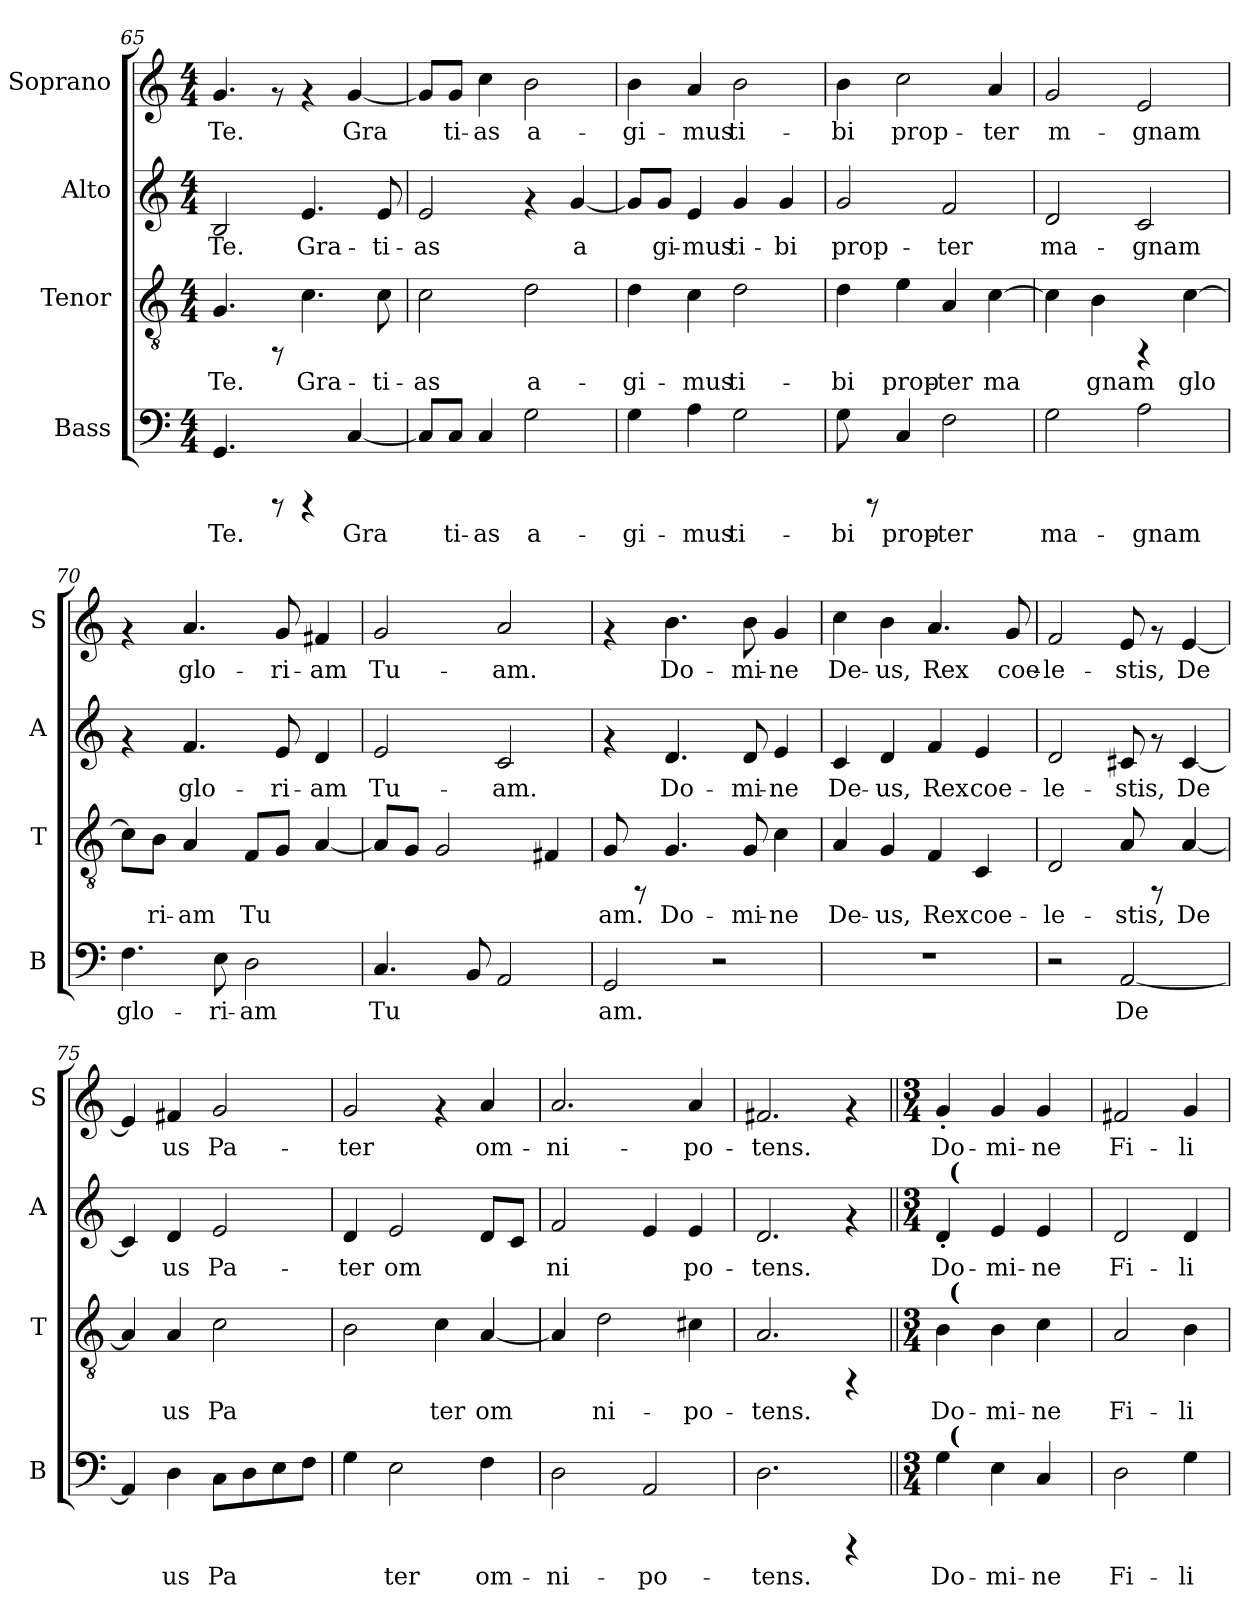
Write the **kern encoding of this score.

**kern	**text	**kern	**text	**kern	**text	**kern	**text
*part4	*part4	*part3	*part3	*part2	*part2	*part1	*part1
*staff4	*staff4	*staff3	*staff3	*staff2	*staff2	*staff1	*staff1
*I"Bass	*	*I"Tenor	*	*I"Alto	*	*I"Soprano	*
*I'B	*	*I'T	*	*I'A	*	*I'S	*
*clefF4	*	*clefGv2	*	*clefG2	*	*clefG2	*
*k[]	*	*k[]	*	*k[]	*	*k[]	*
*C:	*	*C:	*	*C:	*	*C:	*
*M4/4	*	*M4/4	*	*M4/4	*	*M4/4	*
=65	=65	=65	=65	=65	=65	=65	=65
!	!LO:LY:b:cj	!	!LO:LY:b:cj	!	!LO:LY:b:cj	!	!LO:LY:b:cj
4.GG/	Te.	4.G/	Te.	2B/	Te.	4.g/	Te.
8rCCC	.	8rFF	.	.	.	8rf	.
!	!	!	!LO:LY:b:cj	!	!LO:LY:b:cj	!	!
4rCCC	.	4.c\	Gra-	4.e/	Gra-	4rf	.
!	!LO:LY:b:cj	!	!	!	!	!	!LO:LY:b:cj
[<4C/	Gra-	.	.	.	.	[<4g/	Gra-
!	!	!	!LO:LY:b:cj	!	!LO:LY:b:cj	!	!
.	.	8c\	-ti-	8e/	-ti-	.	.
=66	=66	=66	=66	=66	=66	=66	=66
!	!LO:LY:b:cj	!	!LO:LY:b:cj	!	!LO:LY:b:cj	!	!LO:LY:b:cj
8C/L]	--	2c\	-as	2e/	-as	8g/L]	--
!	!LO:LY:b:cj	!	!	!	!	!	!LO:LY:b:cj
8C/J	-ti-	.	.	.	.	8g/J	-ti-
!	!LO:LY:b:cj	!	!	!	!	!	!LO:LY:b:cj
4C/	-as	.	.	.	.	4cc\	-as
!	!LO:LY:b:cj	!	!LO:LY:b:cj	!	!	!	!LO:LY:b:cj
2G\	a-	2d\	a-	4rf	.	2b\	a-
!	!	!	!	!	!LO:LY:b:cj	!	!
.	.	.	.	[>4g/	a-	.	.
!!LO:PB:g=z
=67	=67	=67	=67	=67	=67	=67	=67
!	!LO:LY:b:cj	!	!LO:LY:b:cj	!	!LO:LY:b:cj	!	!LO:LY:b:cj
4G\	-gi-	4d\	-gi-	8g/L]	--	4b\	-gi-
!	!	!	!	!	!LO:LY:b:cj	!	!
.	.	.	.	8g/J	-gi-	.	.
!	!LO:LY:b:cj	!	!LO:LY:b:cj	!	!LO:LY:b:cj	!	!LO:LY:b:cj
4A\	-mus	4c\	-mus	4e/	-mus	4a/	-mus
!	!LO:LY:b:cj	!	!LO:LY:b:cj	!	!LO:LY:b:cj	!	!LO:LY:b:cj
2G\	ti-	2d\	ti-	4g/	ti-	2b\	ti-
!	!	!	!	!	!LO:LY:b:cj	!	!
.	.	.	.	4g/	-bi	.	.
=68	=68	=68	=68	=68	=68	=68	=68
!	!LO:LY:b:cj	!	!LO:LY:b:cj	!	!LO:LY:b:cj	!	!LO:LY:b:cj
8G\	-bi	4d\	-bi	2g/	prop-	4b\	-bi
8rCCC	.	.	.	.	.	.	.
!	!LO:LY:b:cj	!	!LO:LY:b:cj	!	!	!	!LO:LY:b:cj
4C/	prop-	4e\	prop-	.	.	2cc\	prop-
!	!LO:LY:b:cj	!	!LO:LY:b:cj	!	!LO:LY:b:cj	!	!
2F\	-ter	4A/	-ter	2f/	-ter	.	.
!	!	!	!LO:LY:b:cj	!	!	!	!LO:LY:b:cj
.	.	[>4c\	ma-	.	.	4a/	-ter
=69	=69	=69	=69	=69	=69	=69	=69
!	!LO:LY:b:cj	!	!LO:LY:b:cj	!	!LO:LY:b:cj	!	!LO:LY:b:cj
2G\	ma-	4c\]	--	2d/	ma-	2g/	m-
!	!	!	!LO:LY:b:cj	!	!	!	!
.	.	4B\	-gnam	.	.	.	.
!	!LO:LY:b:cj	!	!	!	!LO:LY:b:cj	!	!LO:LY:b:cj
2A\	-gnam	4rFF	.	2c/	-gnam	2e/	-gnam
!	!	!	!LO:LY:b:cj	!	!	!	!
.	.	[>4c\	glo-	.	.	.	.
=70	=70	=70	=70	=70	=70	=70	=70
!	!LO:LY:b:cj	!	!LO:LY:b:cj	!	!	!	!
4.F\	glo-	8c\L]	--	4rf	.	4rf	.
!	!	!	!LO:LY:b:cj	!	!	!	!
.	.	8B\J	-ri-	.	.	.	.
!	!	!	!LO:LY:b:cj	!	!LO:LY:b:cj	!	!LO:LY:b:cj
.	.	4A/	-am	4.f/	glo-	4.a/	glo-
!	!LO:LY:b:cj	!	!	!	!	!	!
8E\	-ri-	.	.	.	.	.	.
!	!LO:LY:b:cj	!	!LO:LY:b:cj	!	!	!	!
2D\	-am	8F/L	Tu-	.	.	.	.
!	!	!	!LO:LY:b:cj	!	!LO:LY:b:cj	!	!LO:LY:b:cj
.	.	8G/J	--	8e/	-ri-	8g/	-ri-
!	!	!	!LO:LY:b:cj	!	!LO:LY:b:cj	!	!LO:LY:b:cj
.	.	[<4A/	--	4d/	-am	4f#X/	-am
=71	=71	=71	=71	=71	=71	=71	=71
!	!LO:LY:b:cj	!	!LO:LY:b:cj	!	!LO:LY:b:cj	!	!LO:LY:b:cj
4.C/	Tu-	8A/L]	--	2e/	Tu-	2g/	Tu-
!	!	!	!LO:LY:b:cj	!	!	!	!
.	.	8G/J	--	.	.	.	.
!	!	!	!LO:LY:b:cj	!	!	!	!
.	.	2G/	--	.	.	.	.
!	!LO:LY:b:cj	!	!	!	!	!	!
8BB/	--	.	.	.	.	.	.
!	!LO:LY:b:cj	!	!	!	!LO:LY:b:cj	!	!LO:LY:b:cj
2AA/	--	.	.	2c/	-am.	2a/	-am.
!	!	!	!LO:LY:b:cj	!	!	!	!
.	.	4F#X/	--	.	.	.	.
!!LO:LB:g=z
=72	=72	=72	=72	=72	=72	=72	=72
!	!LO:LY:b:cj	!	!LO:LY:b:cj	!	!	!	!
2GG/	-am.	8G/	-am.	4rf	.	4rf	.
.	.	8rFF	.	.	.	.	.
!	!	!	!LO:LY:b:cj	!	!LO:LY:b:cj	!	!LO:LY:b:cj
.	.	4.G/	Do-	4.d/	Do-	4.b\	Do-
2r	.	.	.	.	.	.	.
!	!	!	!LO:LY:b:cj	!	!LO:LY:b:cj	!	!LO:LY:b:cj
.	.	8G/	-mi-	8d/	-mi-	8b\	-mi-
!	!	!	!LO:LY:b:cj	!	!LO:LY:b:cj	!	!LO:LY:b:cj
.	.	4c\	-ne	4e/	-ne	4g/	-ne
=73	=73	=73	=73	=73	=73	=73	=73
!	!	!	!LO:LY:b:cj	!	!LO:LY:b:cj	!	!LO:LY:b:cj
1r	.	4A/	De-	4c/	De-	4cc\	De-
!	!	!	!LO:LY:b:cj	!	!LO:LY:b:cj	!	!LO:LY:b:cj
.	.	4G/	-us,	4d/	-us,	4b\	-us,
!	!	!	!LO:LY:b:cj	!	!LO:LY:b:cj	!	!LO:LY:b:cj
.	.	4F/	Rex	4f/	Rex	4.a/	Rex
!	!	!	!LO:LY:b:cj	!	!LO:LY:b:cj	!	!
.	.	4C/	coe-	4e/	coe-	.	.
!	!	!	!	!	!	!	!LO:LY:b:cj
.	.	.	.	.	.	8g/	coe-
=74	=74	=74	=74	=74	=74	=74	=74
!	!	!	!LO:LY:b:cj	!	!LO:LY:b:cj	!	!LO:LY:b:cj
2r	.	2D/	-le-	2d/	-le-	2f/	-le-
!	!LO:LY:b:cj	!	!LO:LY:b:cj	!	!LO:LY:b:cj	!	!LO:LY:b:cj
[<2AA/	De-	8A/	-stis,	8c#X/	-stis,	8e/	-stis,
.	.	8rFF	.	8rf	.	8rf	.
!	!	!	!LO:LY:b:cj	!	!LO:LY:b:cj	!	!LO:LY:b:cj
.	.	[<4A/	De-	[<4c#/	De-	[<4e/	De-
=75	=75	=75	=75	=75	=75	=75	=75
!	!LO:LY:b:cj	!	!LO:LY:b:cj	!	!LO:LY:b:cj	!	!LO:LY:b:cj
4AA/]	--	4A/]	--	4c#/]	--	4e/]	--
!	!LO:LY:b:cj	!	!LO:LY:b:cj	!	!LO:LY:b:cj	!	!LO:LY:b:cj
4D\	-us	4A/	-us	4d/	-us	4f#X/	-us
!	!LO:LY:b:cj	!	!LO:LY:b:cj	!	!LO:LY:b:cj	!	!LO:LY:b:cj
8C\L	Pa-	2c\	Pa-	2e/	Pa-	2g/	Pa-
!	!LO:LY:b:cj	!	!	!	!	!	!
8D\	--	.	.	.	.	.	.
!	!LO:LY:b:cj	!	!	!	!	!	!
8E\	--	.	.	.	.	.	.
!	!LO:LY:b:cj	!	!	!	!	!	!
8F\J	--	.	.	.	.	.	.
=76	=76	=76	=76	=76	=76	=76	=76
!	!LO:LY:b:cj	!	!LO:LY:b:cj	!	!LO:LY:b:cj	!	!LO:LY:b:cj
4G\	--	2B\	--	4d/	-ter	2g/	-ter
!	!LO:LY:b:cj	!	!	!	!LO:LY:b:cj	!	!
2E\	-ter	.	.	2e/	om-	.	.
!	!	!	!LO:LY:b:cj	!	!	!	!
.	.	4c\	-ter	.	.	4rf	.
!	!LO:LY:b:cj	!	!LO:LY:b:cj	!	!LO:LY:b:cj	!	!LO:LY:b:cj
4F\	om-	[>4A/	om-	8d/L	--	4a/	om-
!	!	!	!	!	!LO:LY:b:cj	!	!
.	.	.	.	8c/J	--	.	.
!!LO:PB:g=z
=77	=77	=77	=77	=77	=77	=77	=77
!	!LO:LY:b:cj	!	!LO:LY:b:cj	!	!LO:LY:b:cj	!	!LO:LY:b:cj
2D\	-ni-	4A/]	--	2f/	-ni-	2.a/	-ni-
!	!	!	!LO:LY:b:cj	!	!	!	!
.	.	2d\	-ni-	.	.	.	.
!	!LO:LY:b:cj	!	!	!	!LO:LY:b:cj	!	!
2AA/	-po-	.	.	4e/	--	.	.
!	!	!	!LO:LY:b:cj	!	!LO:LY:b:cj	!	!LO:LY:b:cj
.	.	4c#X\	-po-	4e/	-po-	4a/	-po-
=78	=78	=78	=78	=78	=78	=78	=78
!	!LO:LY:b:cj	!	!LO:LY:b:cj	!	!LO:LY:b:cj	!	!LO:LY:b:cj
2.D\	-tens.	2.A/	-tens.	2.d/	-tens.	2.f#X/	-tens.
4rCCC	.	4rFF	.	4rf	.	4rf	.
=79||	=79||	=79||	=79||	=79||	=79||	=79||	=79||
*M3/4	*	*M3/4	*	*M3/4	*	*M3/4	*
!	!LO:LY:b:cj	!	!LO:LY:b:cj	!	!LO:LY:b:cj	!	!LO:LY:b:cj
*^	*	*^	*	*^	*	*	*
4G\	32ryy	Do-	4B\	32ryy	Do-	4d'>/	32ryy	Do-	4g'>/	Do-
!	!	!	!	!	!	!	!LO:TX:a:B:t=(	!	!	!
!	!	!	!	!LO:TX:a:B:t=(	!	!	!	!	!	!
!	!LO:TX:a:B:t=(	!	!	!	!	!	!	!	!	!
.	2ryy	.	.	2ryy	.	.	2ryy	.	.	.
!	!	!LO:LY:b:cj	!	!	!LO:LY:b:cj	!	!	!LO:LY:b:cj	!	!LO:LY:b:cj
4E\	.	-mi-	4B\	.	-mi-	4e/	.	-mi-	4g/	-mi-
!	!	!LO:LY:b:cj	!	!	!LO:LY:b:cj	!	!	!LO:LY:b:cj	!	!LO:LY:b:cj
4C/	.	-ne	4c\	.	-ne	4e/	.	-ne	4g/	-ne
.	8..ryy	.	.	8..ryy	.	.	8..ryy	.	.	.
=80	=80	=80	=80	=80	=80	=80	=80	=80	=80	=80
!	!	!LO:LY:b:cj	!	!	!LO:LY:b:cj	!	!	!LO:LY:b:cj	!	!LO:LY:b:cj
*v	*v	*	*	*	*	*v	*v	*	*	*
*	*	*v	*v	*	*	*	*	*
2D\	Fi-	2A/	Fi-	2d/	Fi-	2f#X/	Fi-
!	!LO:LY:b:cj	!	!LO:LY:b:cj	!	!LO:LY:b:cj	!	!LO:LY:b:cj
4G\	-li	4B\	-li	4d/	-li	4g/	-li
=	=	=	=	=	=	=	=
*-	*-	*-	*-	*-	*-	*-	*-
